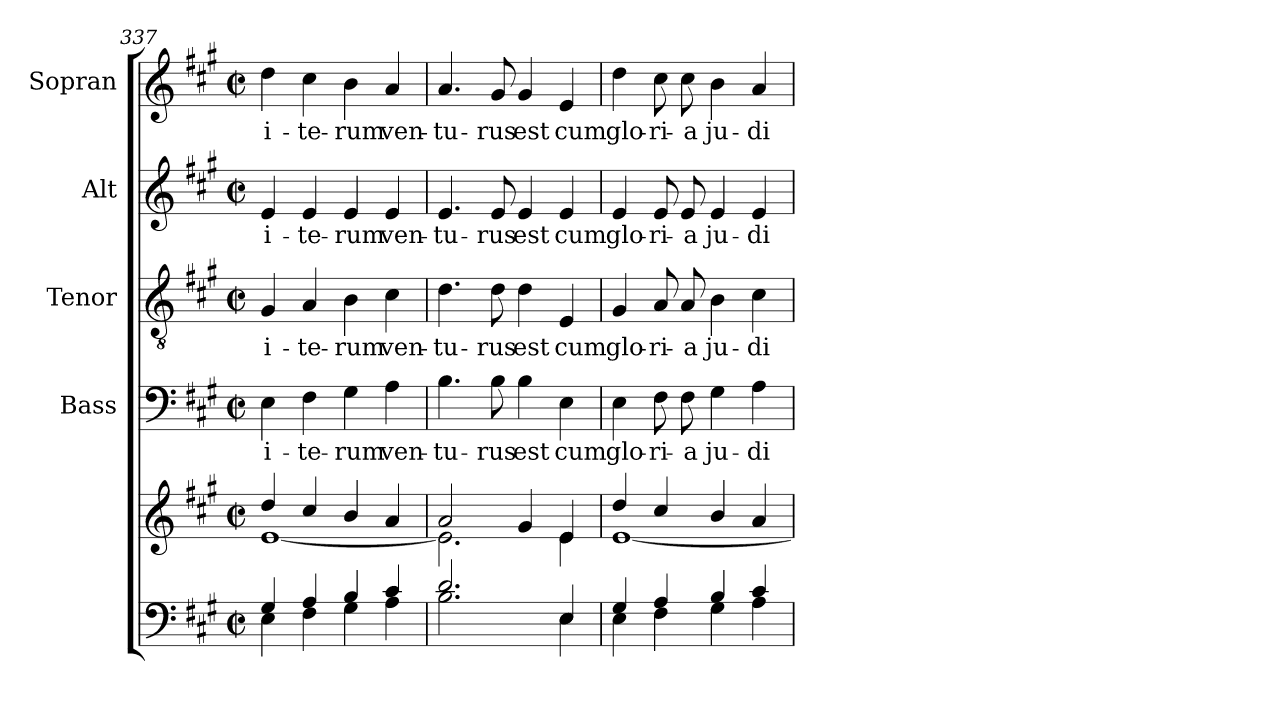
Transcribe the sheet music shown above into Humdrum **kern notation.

**kern	**kern	**kern	**text	**kern	**text	**kern	**text	**kern	**text
*part5	*part5	*part4	*part4	*part3	*part3	*part2	*part2	*part1	*part1
*staff6	*staff5	*staff4	*staff4	*staff3	*staff3	*staff2	*staff2	*staff1	*staff1
*	*	*I"Bass	*	*I"Tenor	*	*I"Alt	*	*I"Sopran	*
*	*	*I'B.	*	*I'T.	*	*I'A.	*	*I'S.	*
*clefF4	*clefG2	*clefF4	*	*clefGv2	*	*clefG2	*	*clefG2	*
*k[f#c#g#]	*k[f#c#g#]	*k[f#c#g#]	*	*k[f#c#g#]	*	*k[f#c#g#]	*	*k[f#c#g#]	*
*A:	*A:	*A:	*	*A:	*	*A:	*	*A:	*
*M2/2	*M2/2	*M2/2	*	*M2/2	*	*M2/2	*	*M2/2	*
*met(c|)	*met(c|)	*met(c|)	*	*met(c|)	*	*met(c|)	*	*met(c|)	*
=337	=337	=337	=337	=337	=337	=337	=337	=337	=337
*^	*^	*	*	*	*	*	*	*	*
!	!	!	!	!	!LO:LY:b	!	!LO:LY:b	!	!LO:LY:b	!	!LO:LY:b
4G#/	4E\	4dd/	[<1e	4E\	i-	4G#/	i-	4e/	i-	4dd\	i-
!	!	!	!	!	!LO:LY:b	!	!LO:LY:b	!	!LO:LY:b	!	!LO:LY:b
4A/	4F#\	4cc#/	.	4F#\	-te-	4A/	-te-	4e/	-te-	4cc#\	-te-
!	!	!	!	!	!LO:LY:b	!	!LO:LY:b	!	!LO:LY:b	!	!LO:LY:b
4B/	4G#\	4b/	.	4G#\	-rum	4B\	-rum	4e/	-rum	4b\	-rum
!	!	!	!	!	!LO:LY:b	!	!LO:LY:b	!	!LO:LY:b	!	!LO:LY:b
4c#/	4A\	4a/	.	4A\	ven-	4c#\	ven-	4e/	ven-	4a/	ven-
=338	=338	=338	=338	=338	=338	=338	=338	=338	=338	=338	=338
!	!	!	!	!	!LO:LY:b	!	!LO:LY:b	!	!LO:LY:b	!	!LO:LY:b
2.d/	2.B\	2a/	2.e\]	4.B\	-tu-	4.d\	-tu-	4.e/	-tu-	4.a/	-tu-
!	!	!	!	!	!LO:LY:b	!	!LO:LY:b	!	!LO:LY:b	!	!LO:LY:b
.	.	.	.	8B\	-rus	8d\	-rus	8e/	-rus	8g#/	-rus
!	!	!	!	!	!LO:LY:b	!	!LO:LY:b	!	!LO:LY:b	!	!LO:LY:b
.	.	4g#/	.	4B\	est	4d\	est	4e/	est	4g#/	est
!	!	!	!	!	!LO:LY:b	!	!LO:LY:b	!	!LO:LY:b	!	!LO:LY:b
4E/	4E\	4e/	4e\	4E\	cum	4E/	cum	4e/	cum	4e/	cum
=339	=339	=339	=339	=339	=339	=339	=339	=339	=339	=339	=339
!	!	!	!	!	!LO:LY:b	!	!LO:LY:b	!	!LO:LY:b	!	!LO:LY:b
4G#/	4E\	4dd/	[<1e	4E\	glo-	4G#/	glo-	4e/	glo-	4dd\	glo-
!	!	!	!	!	!LO:LY:b	!	!LO:LY:b	!	!LO:LY:b	!	!LO:LY:b
4A/	4F#\	4cc#/	.	8F#\	-ri-	8A/	-ri-	8e/	-ri-	8cc#\	-ri-
!	!	!	!	!	!LO:LY:b	!	!LO:LY:b	!	!LO:LY:b	!	!LO:LY:b
.	.	.	.	8F#\	-a	8A/	-a	8e/	-a	8cc#\	-a
!	!	!	!	!	!LO:LY:b	!	!LO:LY:b	!	!LO:LY:b	!	!LO:LY:b
4B/	4G#\	4b/	.	4G#\	ju-	4B\	ju-	4e/	ju-	4b\	ju-
!	!	!	!	!	!LO:LY:b	!	!LO:LY:b	!	!LO:LY:b	!	!LO:LY:b
4c#/	4A\	4a/	.	4A\	-di-	4c#\	-di-	4e/	-di-	4a/	-di-
*v	*v	*	*	*	*	*	*	*	*	*	*
*	*v	*v	*	*	*	*	*	*	*	*
=	=	=	=	=	=	=	=	=	=
*-	*-	*-	*-	*-	*-	*-	*-	*-	*-
